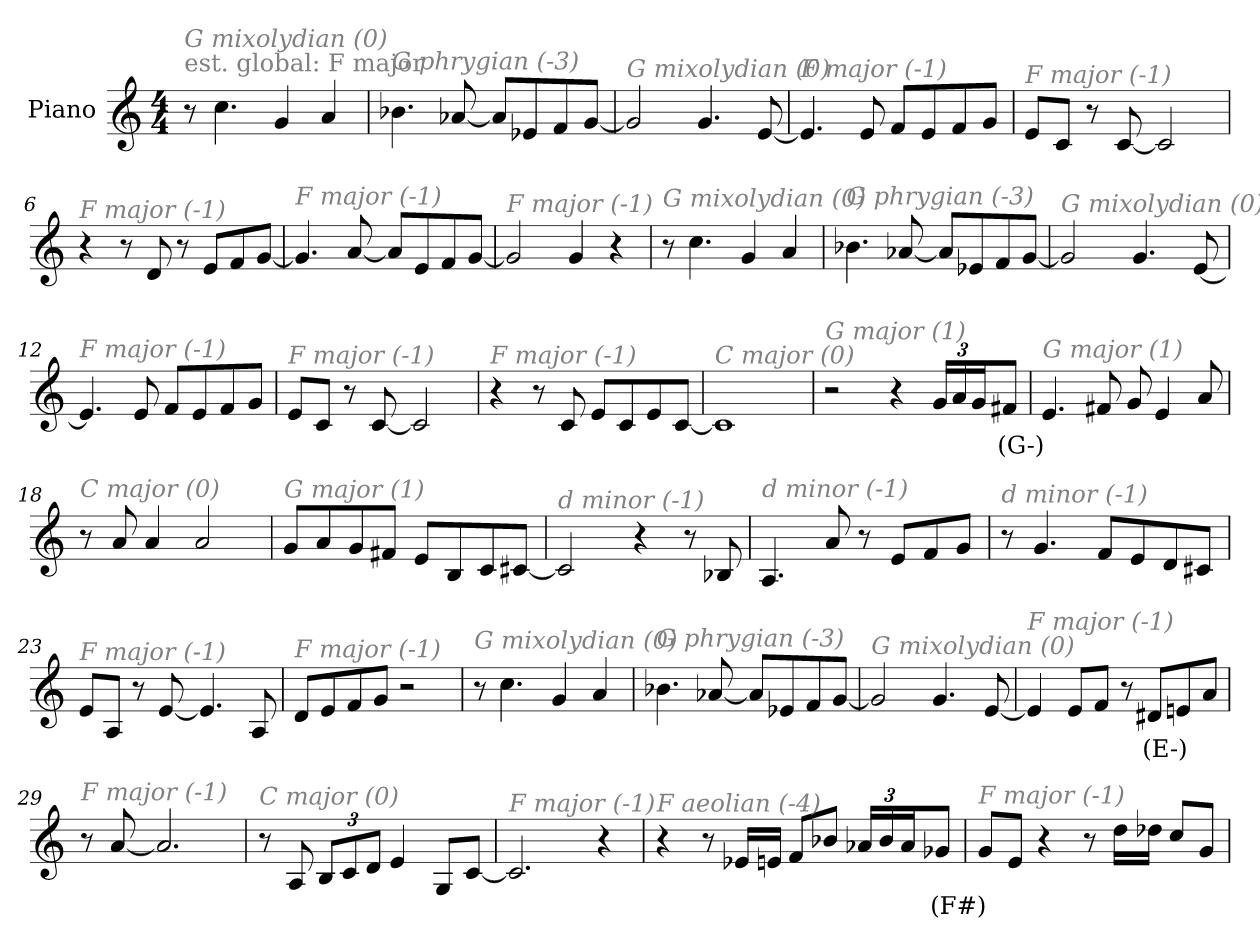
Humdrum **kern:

**kern	**text
*part1	*part1
*staff1	*staff1
*I"Piano	*
*I'Pno	*
*clefG2	*
*k[]	*
*M4/4	*
*MM224	*
=1	=1
!LO:TX:a:color=#808080:t=est. global&colon; F major	!
!LO:TX:i:color=#808080:t=G mixolydian (0)	!
8r	.
4.cc\	.
4g/	.
4a/	.
=2	=2
!LO:TX:i:color=#808080:t=G phrygian (-3)	!
4.b-X\	.
[8a-X/	.
8a-/L]	.
8e-X/	.
8f/	.
[8g/J	.
=3	=3
!LO:TX:i:color=#808080:t=G mixolydian (0)	!
2g/]	.
4.g/	.
[8e/	.
=4	=4
!LO:TX:i:color=#808080:t=F major (-1)	!
4.e/]	.
8e/	.
8f/L	.
8e/	.
8f/	.
8g/J	.
=5	=5
!LO:TX:i:color=#808080:t=F major (-1)	!
8e/L	.
8c/J	.
8r	.
[8c/	.
2c/]	.
!!LO:LB:g=z
=6	=6
!LO:TX:i:color=#808080:t=F major (-1)	!
4r	.
8r	.
8d/	.
8r	.
8e/L	.
8f/	.
[8g/J	.
=7	=7
!LO:TX:i:color=#808080:t=F major (-1)	!
4.g/]	.
[8a/	.
8a/L]	.
8e/	.
8f/	.
[8g/J	.
=8	=8
!LO:TX:i:color=#808080:t=F major (-1)	!
2g/]	.
4g/	.
4r	.
=9	=9
!LO:TX:i:color=#808080:t=G mixolydian (0)	!
8r	.
4.cc\	.
4g/	.
4a/	.
=10	=10
!LO:TX:i:color=#808080:t=G phrygian (-3)	!
4.b-X\	.
[8a-X/	.
8a-/L]	.
8e-X/	.
8f/	.
[8g/J	.
=11	=11
!LO:TX:i:color=#808080:t=G mixolydian (0)	!
2g/]	.
4.g/	.
[8e/	.
!!LO:LB:g=z
=12	=12
!LO:TX:i:color=#808080:t=F major (-1)	!
4.e/]	.
8e/	.
8f/L	.
8e/	.
8f/	.
8g/J	.
=13	=13
!LO:TX:i:color=#808080:t=F major (-1)	!
8e/L	.
8c/J	.
8r	.
[8c/	.
2c/]	.
=14	=14
!LO:TX:i:color=#808080:t=F major (-1)	!
4r	.
8r	.
8c/	.
8e/L	.
8c/	.
8e/	.
[8c/J	.
=15	=15
!LO:TX:i:color=#808080:t=C major (0)	!
1c]	.
=16	=16
!LO:TX:i:color=#808080:t=G major (1)	!
2r	.
4r	.
*Xbrackettup	*
24g/LL	.
24a/	.
24g/J	.
8f#Xi/J	(G-)
!!LO:LB:g=z
=17	=17
!LO:TX:i:color=#808080:t=G major (1)	!
4.e/	.
8f#X/	.
8g/	.
4e/	.
8a/	.
=18	=18
!LO:TX:i:color=#808080:t=C major (0)	!
8r	.
8a/	.
4a/	.
2a/	.
=19	=19
!LO:TX:i:color=#808080:t=G major (1)	!
8g/L	.
8a/	.
8g/	.
8f#X/J	.
8e/L	.
8B/	.
8c/	.
[8c#X/J	.
=20	=20
!LO:TX:i:color=#808080:t=d minor (-1)	!
2c#/]	.
4r	.
8r	.
8B-X/	.
=21	=21
!LO:TX:i:color=#808080:t=d minor (-1)	!
4.A/	.
8a/	.
8r	.
8e/L	.
8f/	.
8g/J	.
!!LO:LB:g=z
=22	=22
!LO:TX:i:color=#808080:t=d minor (-1)	!
8r	.
4.g/	.
8f/L	.
8e/	.
8d/	.
8c#X/J	.
=23	=23
!LO:TX:i:color=#808080:t=F major (-1)	!
8e/L	.
8A/J	.
8r	.
[8e/	.
4.e/]	.
8A/	.
=24	=24
!LO:TX:i:color=#808080:t=F major (-1)	!
8d/L	.
8e/	.
8f/	.
8g/J	.
2r	.
=25	=25
!LO:TX:i:color=#808080:t=G mixolydian (0)	!
8r	.
4.cc\	.
4g/	.
4a/	.
=26	=26
!LO:TX:i:color=#808080:t=G phrygian (-3)	!
4.b-X\	.
[8a-X/	.
8a-/L]	.
8e-X/	.
8f/	.
[8g/J	.
=27	=27
!LO:TX:i:color=#808080:t=G mixolydian (0)	!
2g/]	.
4.g/	.
[8e/	.
!!LO:LB:g=z
=28	=28
!LO:TX:i:color=#808080:t=F major (-1)	!
4e/]	.
8e/L	.
8f/J	.
8r	.
8d#Xi/L	(E-)
8en/	.
8a/J	.
=29	=29
!LO:TX:i:color=#808080:t=F major (-1)	!
8r	.
[8a/	.
2.a/]	.
=30	=30
!LO:TX:i:color=#808080:t=C major (0)	!
8r	.
8A/	.
12B/L	.
12c/	.
12d/J	.
4e/	.
8G/L	.
[8c/J	.
=31	=31
!LO:TX:i:color=#808080:t=F major (-1)	!
2.c/]	.
4r	.
=32	=32
!LO:TX:i:color=#808080:t=F aeolian (-4)	!
4r	.
8r	.
16e-X/LL	.
16en/JJ	.
8f/L	.
8b-X/J	.
24a-X/LL	.
24b-/	.
24a-/J	.
8g-Xi/J	(F#)
!!LO:LB:g=z
=33	=33
!LO:TX:i:color=#808080:t=F major (-1)	!
8g/L	.
8e/J	.
4r	.
8r	.
16dd\LL	.
16dd-X\JJ	.
8cc/L	.
8g/J	.
=	=
*-	*-
